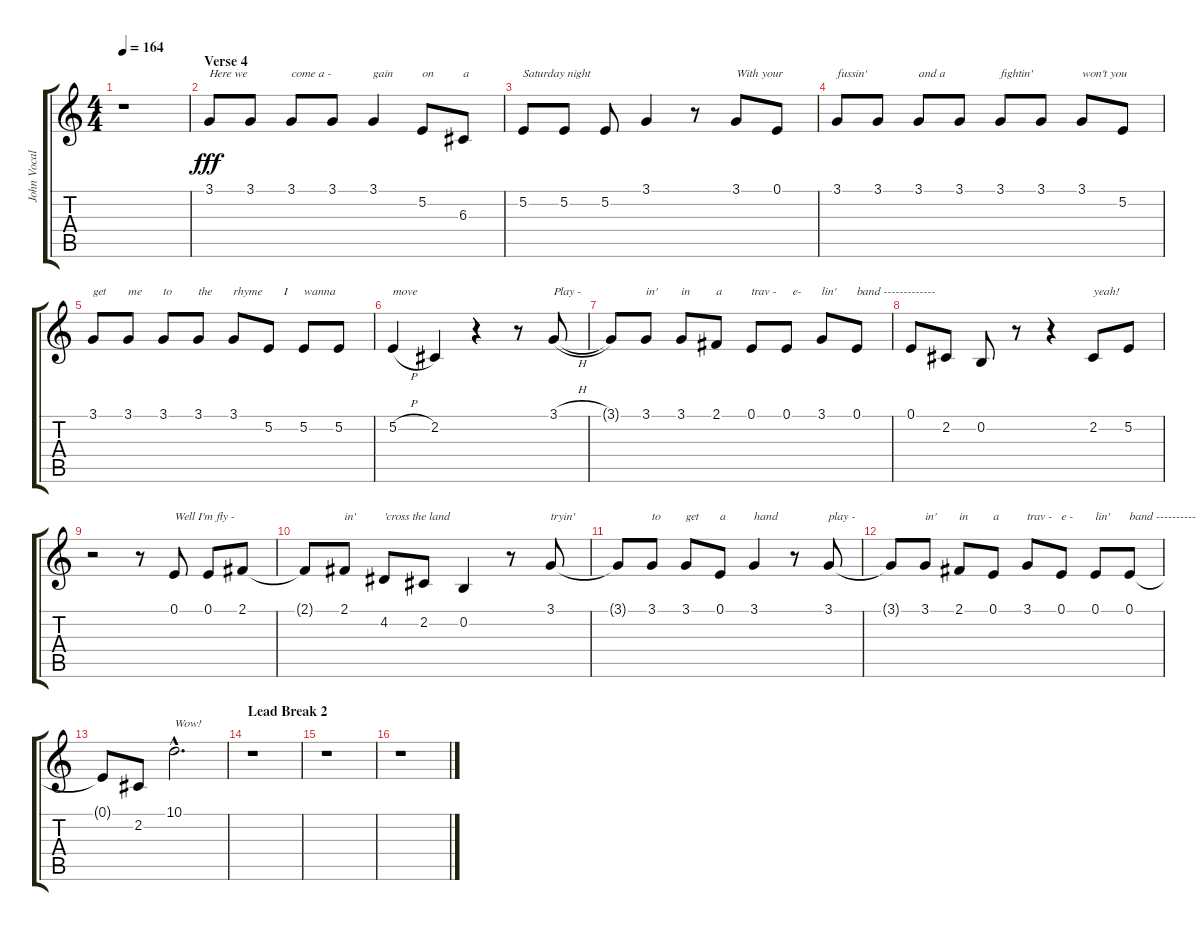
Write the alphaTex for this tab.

\track ("John Vocal" "John Vocal") {instrument altosax}
\staff {score tabs}
\tuning (E4 B3 G3 D3 A2 E2) {hide}
\ts (4 4)
\tempo 164
\clef g2
\ks c
r.1{dy fff} |
\section ("" "Verse 4")
3.1.8{txt "Here we"} 3.1.8 3.1.8{txt "come a -"} 3.1.8 3.1.4{txt "gain"} 5.2.8{txt "on"} 6.3.8{txt "a"} |
5.2.8{txt "Saturday night"} 5.2.8{txt " "} 5.2.8{txt " "} 3.1.4{txt " "} r.8{txt " "} 3.1.8{txt "With your"} 0.1.8 |
3.1.8{txt "fussin'"} 3.1.8 3.1.8{txt "and a"} 3.1.8 3.1.8{txt "fightin'"} 3.1.8 3.1.8{txt "won't you"} 5.2.8 |
3.1.8{txt "get"} 3.1.8{txt "me"} 3.1.8{txt "to"} 3.1.8{txt "the"} 3.1.8{txt "rhyme"} 5.2.8{txt "     I"} 5.2.8{txt "wanna"} 5.2.8 |
5.2{h}.4{txt "move"} 2.2.4 r.4 r.8 3.1{h}.8{txt "Play -"} |
3.1{t}.8 3.1.8{txt "in'"} 3.1.8{txt "in"} 2.1.8{txt "a"} 0.1.8{txt "trav -"} 0.1.8{txt "  e- "} 3.1.8{txt "lin' "} 0.1.8{txt "band -------------"} |
0.1.8 2.2.8 0.2.8 r.8 r.4 2.2.8{txt "yeah!"} 5.2.8 |
r.2 r.8 0.1.8{txt "Well I'm fly -"} 0.1.8 2.1.8 |
2.1{t}.8 2.1.8{txt "in'"} 4.2.8{txt "'cross the land"} 2.2.8 0.2.4 r.8 3.1.8{txt "tryin'"} |
3.1{t}.8 3.1.8{txt "to"} 3.1.8{txt "get"} 0.1.8{txt "a"} 3.1.4{txt "hand"} r.8 3.1.8{txt "play -"} |
3.1{t}.8 3.1.8{txt "in'"} 2.1.8{txt "in"} 0.1.8{txt "a"} 3.1.8{txt "trav -"} 0.1.8{txt "e -"} 0.1.8{txt "lin'"} 0.1.8{txt "band ----------"} |
0.1{t}.8 2.2.8 10.1{hac}.2{d txt "Wow!"} |
\section ("" "Lead Break 2")
r.1 |
r.1 |
r.1
